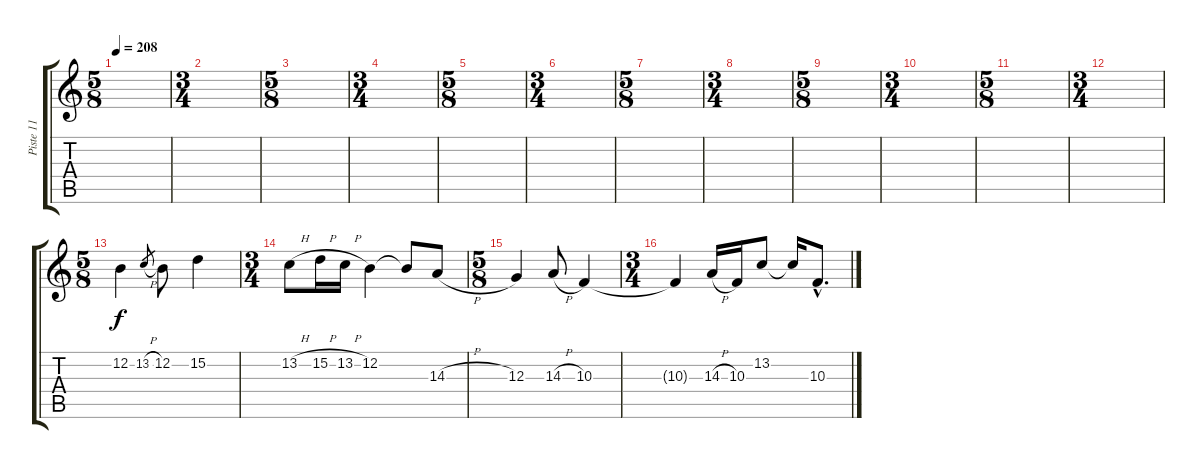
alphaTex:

\track ("Piste 11" "Piste 11") {instrument flute}
\staff {score tabs}
\tuning (E4 B3 G3 D3 A2 E2) {hide}
\ts (5 8)
\tempo 208
\clef g2
\ks c
|
\ts (3 4)
|
\ts (5 8)
|
\ts (3 4)
|
\ts (5 8)
|
\ts (3 4)
|
\ts (5 8)
|
\ts (3 4)
|
\ts (5 8)
|
\ts (3 4)
|
\ts (5 8)
|
\ts (3 4)
|
\ts (5 8)
12.2.4 13.2{h}.8{gr} 12.2.8 15.2.4 |
\ts (3 4)
13.2{h}.8 15.2{h}.16 13.2{h}.16 12.2.4 12.2{t}.8 14.3{h}.8 |
\ts (5 8)
12.3.4 14.3{h}.8 10.3.4 |
\ts (3 4)
10.3{t}.4 14.3{h}.16 10.3.16 13.2.8 13.2{t}.16 10.3{hac}.8{d}
